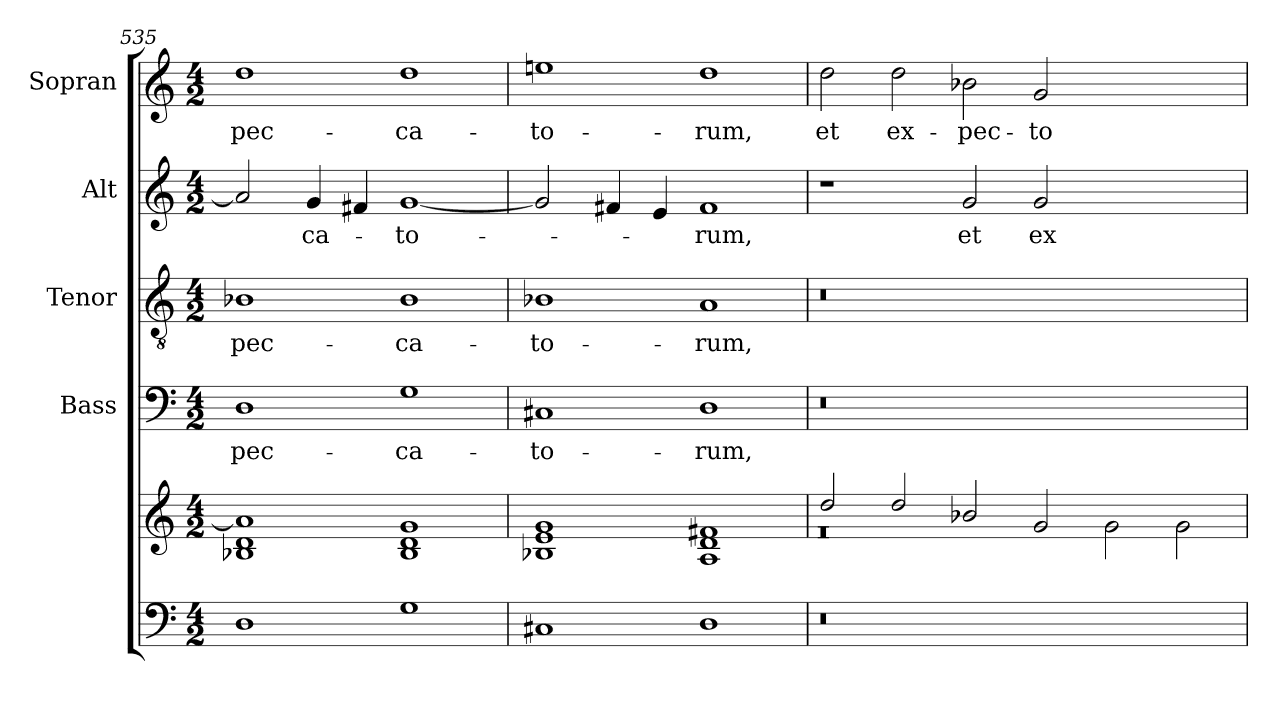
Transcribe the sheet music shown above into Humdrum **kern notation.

**kern	**kern	**kern	**text	**kern	**text	**kern	**text	**kern	**text
*part5	*part5	*part4	*part4	*part3	*part3	*part2	*part2	*part1	*part1
*staff6	*staff5	*staff4	*staff4	*staff3	*staff3	*staff2	*staff2	*staff1	*staff1
*	*	*I"Bass	*	*I"Tenor	*	*I"Alt	*	*I"Sopran	*
*	*	*I'B.	*	*I'T.	*	*I'A.	*	*I'S.	*
*clefF4	*clefG2	*clefF4	*	*clefGv2	*	*clefG2	*	*clefG2	*
*k[]	*k[]	*k[]	*	*k[]	*	*k[]	*	*k[]	*
*C:	*C:	*C:	*	*C:	*	*C:	*	*C:	*
*M4/2	*M4/2	*M4/2	*	*M4/2	*	*M4/2	*	*M4/2	*
=535	=535	=535	=535	=535	=535	=535	=535	=535	=535
!	!	!	!LO:LY:b	!	!LO:LY:b	!	!	!	!LO:LY:b
1D	1B-X 1d 1a]	1D	pec-	1B-X	pec-	2a/]	.	1dd	pec-
!	!	!	!	!	!	!	!LO:LY:b	!	!
.	.	.	.	.	.	4g/	-ca-	.	.
.	.	.	.	.	.	4f#X/	.	.	.
!	!	!	!LO:LY:b	!	!LO:LY:b	!	!LO:LY:b	!	!LO:LY:b
1G	1B- 1d 1g	1G	-ca-	1B-	-ca-	[1g	-to-	1dd	-ca-
=536	=536	=536	=536	=536	=536	=536	=536	=536	=536
!	!	!	!LO:LY:b	!	!LO:LY:b	!	!	!	!LO:LY:b
1C#X	1B-X 1e 1g	1C#X	-to-	1B-X	-to-	2g/]	.	1een	-to-
.	.	.	.	.	.	4f#X/	.	.	.
.	.	.	.	.	.	4e/	.	.	.
!	!	!	!LO:LY:b	!	!LO:LY:b	!	!LO:LY:b	!	!LO:LY:b
1D	1A 1d 1f#X	1D	-rum,	1A	-rum,	1f#	-rum,	1dd	-rum,
!!LO:PB:g=z
=537	=537	=537	=537	=537	=537	=537	=537	=537	=537
*	*^	*	*	*	*	*	*	*	*
!	!	!	!	!	!	!	!	!	!	!LO:LY:b
0r	2dd/	0re	0r	.	0r	.	1r	.	2dd\	et
!	!	!	!	!	!	!	!	!	!	!LO:LY:b
.	2dd/	.	.	.	.	.	.	.	2dd\	ex-
!	!	!	!	!	!	!	!	!LO:LY:b	!	!LO:LY:b
.	2b-X/	.	.	.	.	.	2g/	et	2b-X\	-pec-
!	!	!	!	!	!	!	!	!LO:LY:b	!	!LO:LY:b
.	2g/	.	.	.	.	.	2g/	ex-	2g/	-to
1ryy	1ryy	2g\	1ryy	.	1ryy	.	1ryy	.	1ryy	.
.	.	2g\	.	.	.	.	.	.	.	.
*	*v	*v	*	*	*	*	*	*	*	*
=	=	=	=	=	=	=	=	=	=
*-	*-	*-	*-	*-	*-	*-	*-	*-	*-
